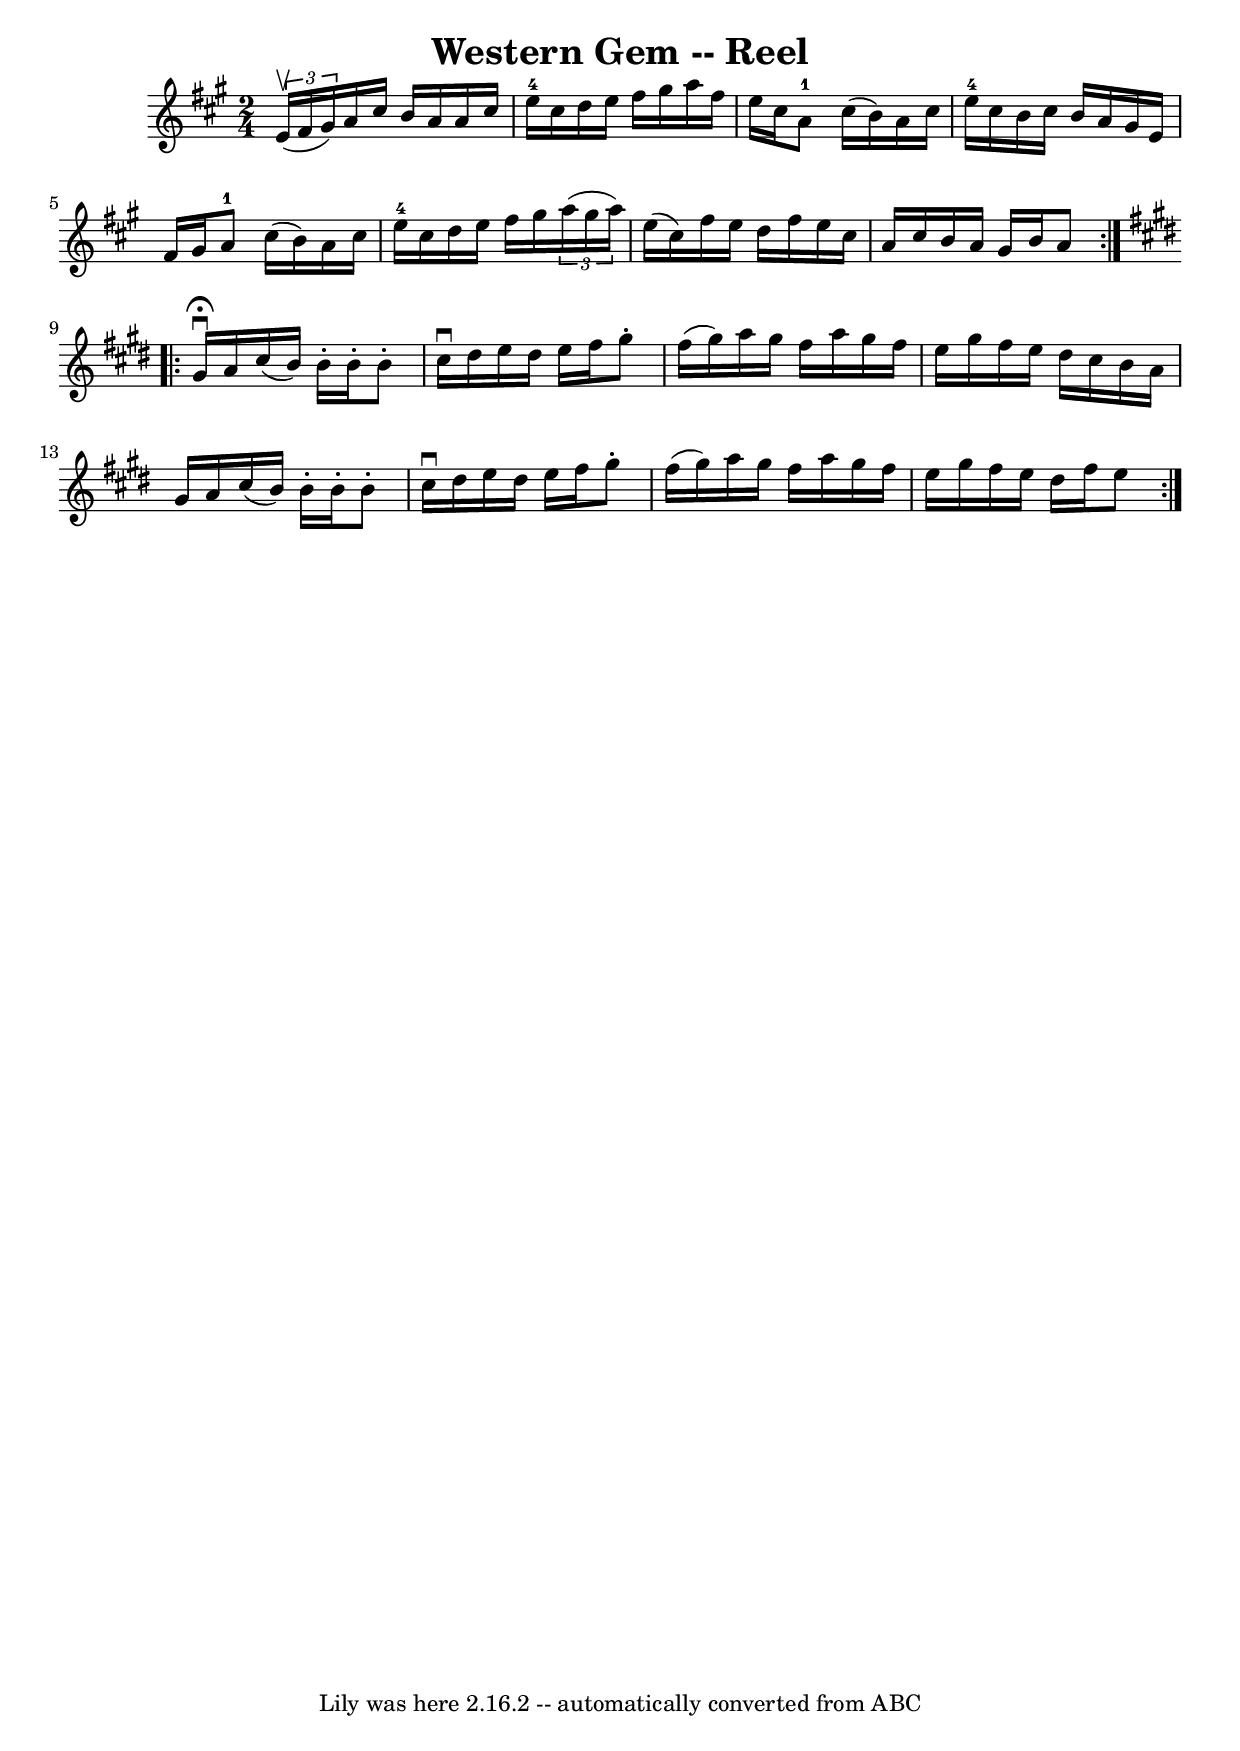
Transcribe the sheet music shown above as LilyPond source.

\version "2.7.40"
\include "Mammoth.ily"
\header {
	%% book = "Ryan's Mammoth Collection"
	crossRefNumber = "1"
	footnotes = "\\\\376"
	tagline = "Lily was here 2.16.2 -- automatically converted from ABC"
	title = "Western Gem -- Reel"
}
voicedefault =  {


\repeat volta 2 {
\time 2/4 \key a \major   \times 2/3 { e'16^\upbow(fis'16 gis'16) } 
|
 a'16 cis''16 b'16 a'16 a'16 cis''16 e''16-4   
cis''16    |
 d''16 e''16 fis''16 gis''16 a''16 fis''16  
 e''16 cis''16    |
 a'8-1 cis''16 (b'16) a'16    
cis''16 e''16-4 cis''16    |
 b'16 cis''16 b'16 a'16   
 gis'16 e'16 fis'16 gis'16    |
 a'8-1 cis''16 (
b'16) a'16 cis''16 e''16-4 cis''16    |
 d''16 e''16 
 fis''16 gis''16    \times 2/3 { a''16 (gis''16 a''16) }   
e''16 (cis''16)   |
 fis''16 e''16 d''16 fis''16    
e''16 cis''16 a'16 cis''16    |
 b'16 a'16 gis'16    
b'16 a'8    }   \key e \major   \repeat volta 2 { gis'16 
^\fermata^\downbow a'16  |
 cis''16 (b'16) b'16 -. b'16 
-. b'8 -. cis''16^\downbow dis''16    |
 e''16 dis''16    
e''16 fis''16 gis''8 -. fis''16 (gis''16)   |
 a''16    
gis''16 fis''16 a''16 gis''16 fis''16 e''16 gis''16    
|
 fis''16 e''16 dis''16 cis''16 b'16 a'16 gis'16    
a'16    |
 cis''16 (b'16) b'16 -. b'16 -. b'8 -.   
cis''16^\downbow dis''16    |
 e''16 dis''16 e''16 fis''16  
 gis''8 -. fis''16 (gis''16)   |
 a''16 gis''16 fis''16  
 a''16 gis''16 fis''16 e''16 gis''16    |
 fis''16    
e''16 dis''16 fis''16 e''8    }   
}

\score{
    <<

	\context Staff="default"
	{
	    \voicedefault 
	}

    >>
	\layout {
	}
	\midi {}
}
